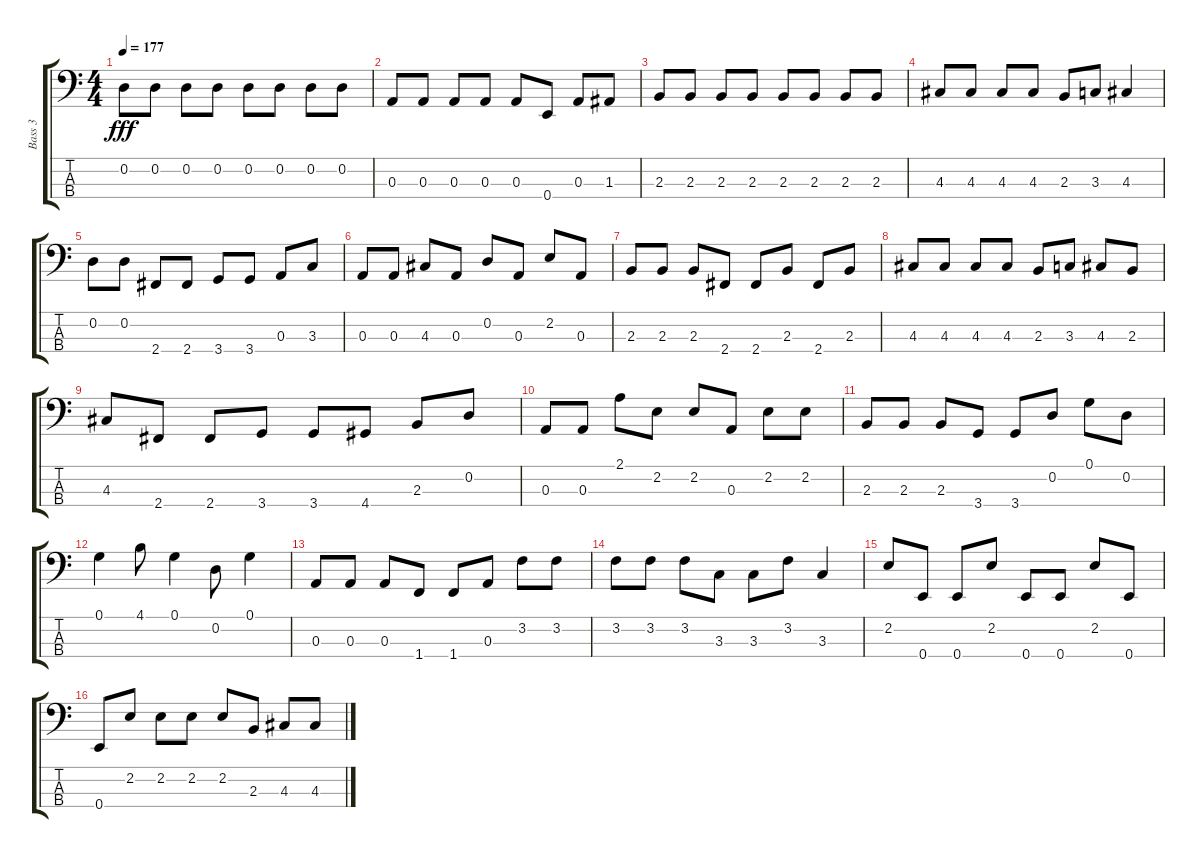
\track ("Bass 3" "Bass 3") {instrument slapbass1}
\staff {score tabs}
\tuning (G2 D2 A1 E1) {hide}
\ts (4 4)
\tempo 177
\clef f4
\ks c
0.2.8{dy fff} 0.2.8 0.2.8 0.2.8 0.2.8 0.2.8 0.2.8 0.2.8 |
0.3.8 0.3.8 0.3.8 0.3.8 0.3.8 0.4.8 0.3.8 1.3.8 |
2.3.8 2.3.8 2.3.8 2.3.8 2.3.8 2.3.8 2.3.8 2.3.8 |
4.3.8 4.3.8 4.3.8 4.3.8 2.3.8 3.3.8 4.3.4 |
0.2.8 0.2.8 2.4.8 2.4.8 3.4.8 3.4.8 0.3.8 3.3.8 |
0.3.8 0.3.8 4.3.8 0.3.8 0.2.8 0.3.8 2.2.8 0.3.8 |
2.3.8 2.3.8 2.3.8 2.4.8 2.4.8 2.3.8 2.4.8 2.3.8 |
4.3.8 4.3.8 4.3.8 4.3.8 2.3.8 3.3.8 4.3.8 2.3.8 |
4.3.8 2.4.8 2.4.8 3.4.8 3.4.8 4.4.8 2.3.8 0.2.8 |
0.3.8 0.3.8 2.1.8 2.2.8 2.2.8 0.3.8 2.2.8 2.2.8 |
2.3.8 2.3.8 2.3.8 3.4.8 3.4.8 0.2.8 0.1.8 0.2.8 |
0.1.4 4.1.8 0.1.4 0.2.8 0.1.4 |
0.3.8 0.3.8 0.3.8 1.4.8 1.4.8 0.3.8 3.2.8 3.2.8 |
3.2.8 3.2.8 3.2.8 3.3.8 3.3.8 3.2.8 3.3.4 |
2.2.8 0.4.8 0.4.8 2.2.8 0.4.8 0.4.8 2.2.8 0.4.8 |
0.4.8 2.2.8 2.2.8 2.2.8 2.2.8 2.3.8 4.3.8 4.3.8
